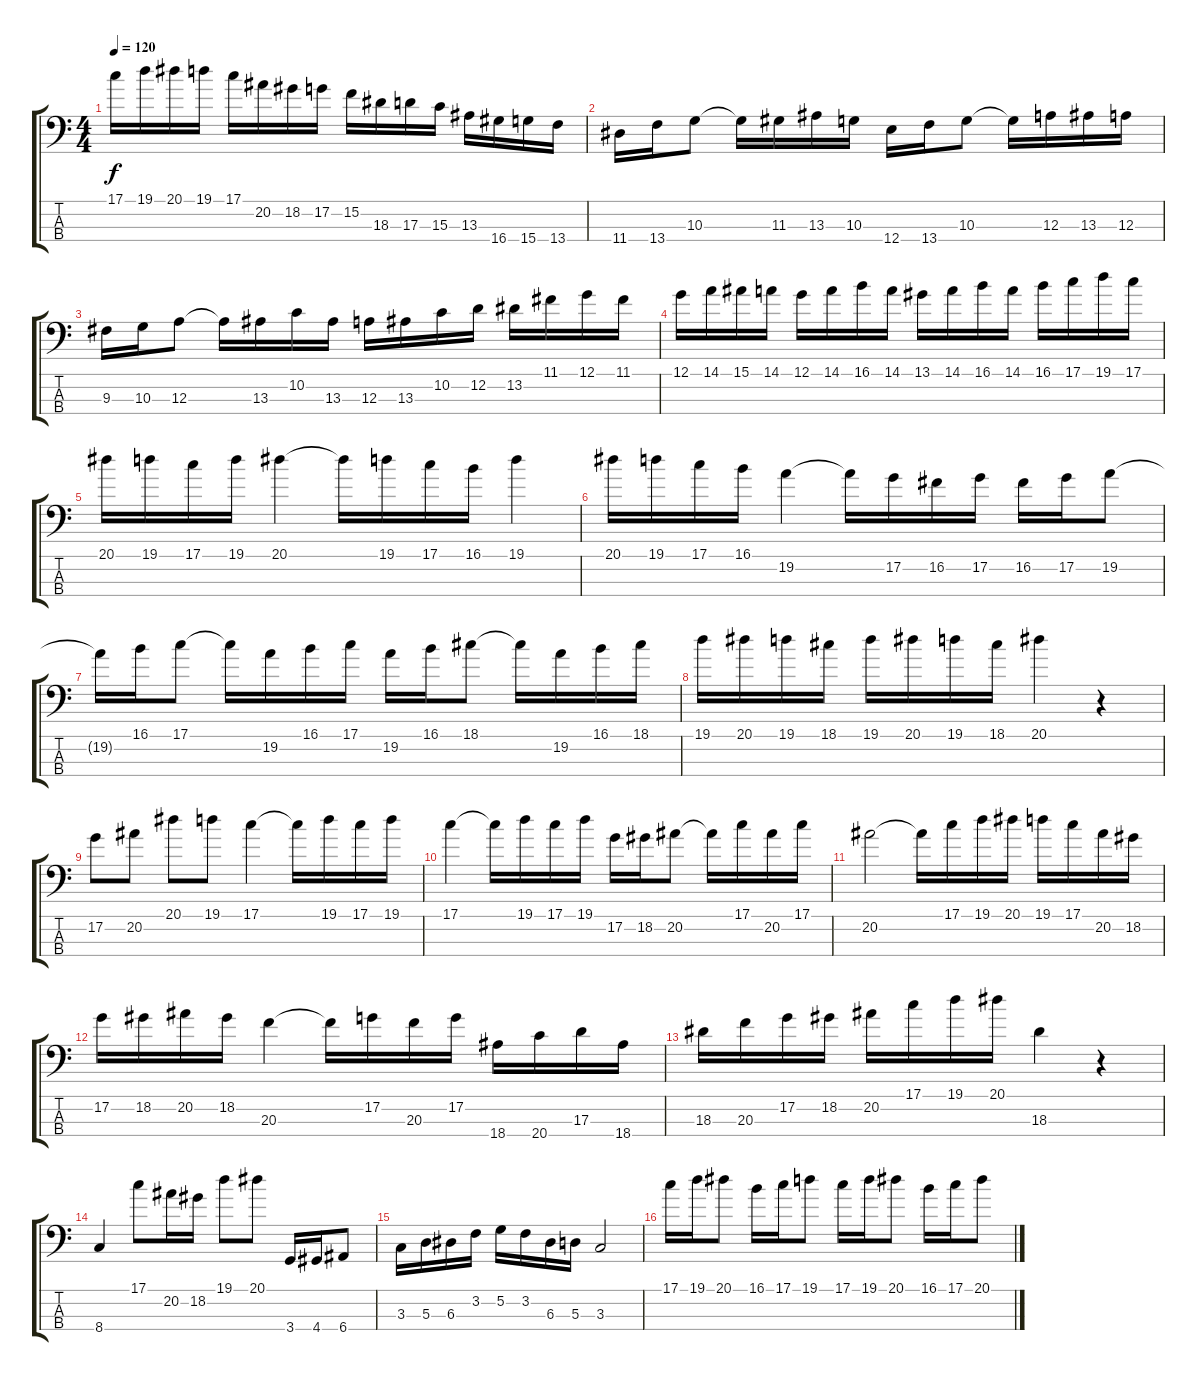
\track "" {instrument electricbassfinger}
\staff {score tabs}
\tuning (G2 D2 A1 E1) {hide}
\ts (4 4)
\tempo 120
\clef f4
\ks c
17.1.16{dy f} 19.1.16 20.1.16 19.1.16 17.1.16 20.2.16 18.2.16 17.2.16 15.2.16 18.3.16 17.3.16 15.3.16 13.3.16 16.4.16 15.4.16 13.4.16 |
11.4.16 13.4.16 10.3.8 10.3{t}.16 11.3.16 13.3.16 10.3.16 12.4.16 13.4.16 10.3.8 10.3{t}.16 12.3.16 13.3.16 12.3.16 |
9.3.16 10.3.16 12.3.8 12.3{t}.16 13.3.16 10.2.16 13.3.16 12.3.16 13.3.16 10.2.16 12.2.16 13.2.16 11.1.16 12.1.16 11.1.16 |
12.1.16 14.1.16 15.1.16 14.1.16 12.1.16 14.1.16 16.1.16 14.1.16 13.1.16 14.1.16 16.1.16 14.1.16 16.1.16 17.1.16 19.1.16 17.1.16 |
20.1.16 19.1.16 17.1.16 19.1.16 20.1.4 20.1{t}.16 19.1.16 17.1.16 16.1.16 19.1.4 |
20.1.16 19.1.16 17.1.16 16.1.16 19.2.4 19.2{t}.16 17.2.16 16.2.16 17.2.16 16.2.16 17.2.16 19.2.8 |
19.2{t}.16 16.1.16 17.1.8 17.1{t}.16 19.2.16 16.1.16 17.1.16 19.2.16 16.1.16 18.1.8 18.1{t}.16 19.2.16 16.1.16 18.1.16 |
19.1.16 20.1.16 19.1.16 18.1.16 19.1.16 20.1.16 19.1.16 18.1.16 20.1.4 r.4 |
17.2.8 20.2.8 20.1.8 19.1.8 17.1.4 17.1{t}.16 19.1.16 17.1.16 19.1.16 |
17.1.4 17.1{t}.16 19.1.16 17.1.16 19.1.16 17.2.16 18.2.16 20.2.8 20.2{t}.16 17.1.16 20.2.16 17.1.16 |
20.2.2 20.2{t}.16 17.1.16 19.1.16 20.1.16 19.1.16 17.1.16 20.2.16 18.2.16 |
17.2.16 18.2.16 20.2.16 18.2.16 20.3.4 20.3{t}.16 17.2.16 20.3.16 17.2.16 18.4.16 20.4.16 17.3.16 18.4.16 |
18.3.16 20.3.16 17.2.16 18.2.16 20.2.16 17.1.16 19.1.16 20.1.16 18.3.4 r.4 |
8.4.4 17.1.8 20.2.16 18.2.16 19.1.8 20.1.8 3.4.16 4.4.16 6.4.8 |
3.3.16 5.3.16 6.3.16 3.2.16 5.2.16 3.2.16 6.3.16 5.3.16 3.3.2 |
17.1.16 19.1.16 20.1.8 16.1.16 17.1.16 19.1.8 17.1.16 19.1.16 20.1.8 16.1.16 17.1.16 20.1.8
